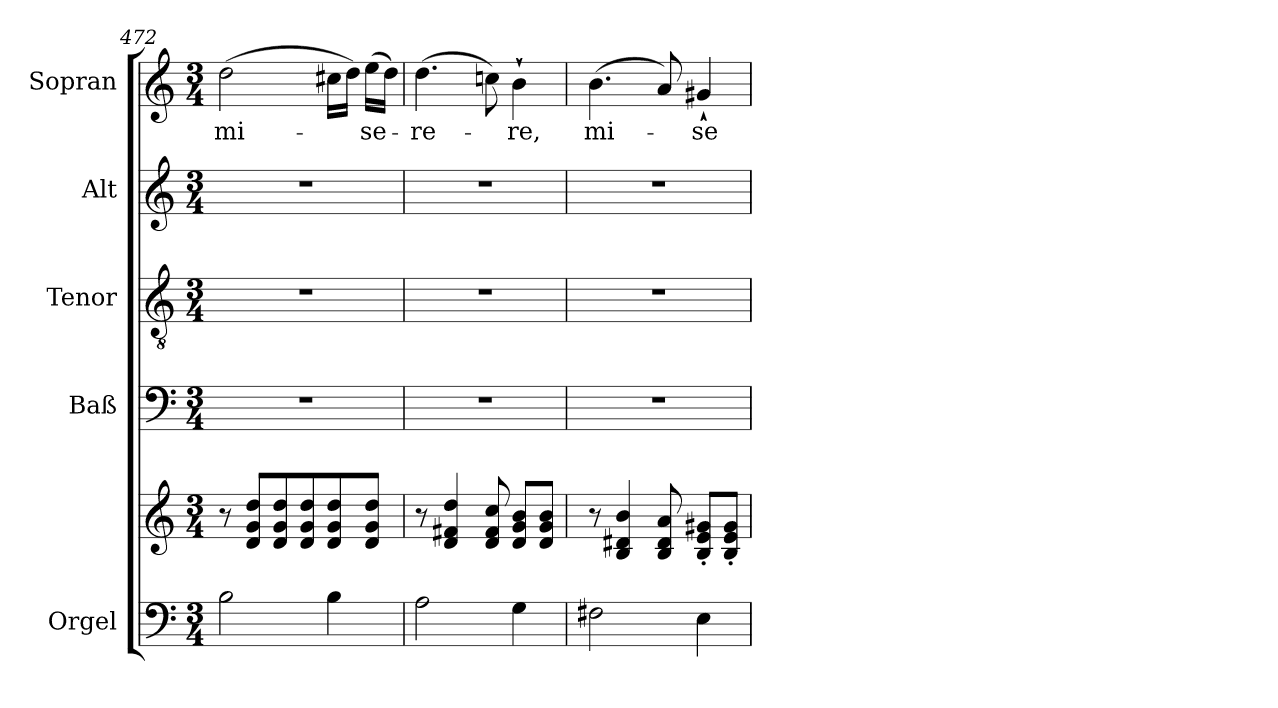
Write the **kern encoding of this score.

**kern	**kern	**kern	**kern	**kern	**kern	**text
*part5	*part5	*part4	*part3	*part2	*part1	*part1
*staff6	*staff5	*staff4	*staff3	*staff2	*staff1	*staff1
*I"Orgel	*	*I"Baß	*I"Tenor	*I"Alt	*I"Sopran	*
*clefF4	*clefG2	*clefF4	*clefGv2	*clefG2	*clefG2	*
*k[]	*k[]	*k[]	*k[]	*k[]	*k[]	*
*C:	*C:	*C:	*C:	*C:	*C:	*
*M3/4	*M3/4	*M3/4	*M3/4	*M3/4	*M3/4	*
=472	=472	=472	=472	=472	=472	=472
!	!	!	!	!	!	!LO:LY:b
2B\	8r	2.r	2.r	2.r	(>2dd\	mi-
.	8d/ 8g/ 8dd/L	.	.	.	.	.
.	8d/ 8g/ 8dd/	.	.	.	.	.
.	8d/ 8g/ 8dd/	.	.	.	.	.
4B\	8d/ 8g/ 8dd/	.	.	.	16cc#X\LL	.
.	.	.	.	.	16dd\JJ)	.
!	!	!	!	!	!	!LO:LY:b
.	8d/ 8g/ 8dd/J	.	.	.	(>16ee\LL	-se-
.	.	.	.	.	16dd\JJ)	.
=473	=473	=473	=473	=473	=473	=473
!	!	!	!	!	!	!LO:LY:b
2A\	8r	2.r	2.r	2.r	(>4.dd\	-re-
.	4d/ 4f#X/ 4dd/	.	.	.	.	.
.	8d/ 8f#/ 8cc/	.	.	.	8ccn\)	.
!	!	!	!	!	!	!LO:LY:b
4G\	8d/ 8g/ 8b/L	.	.	.	4b`>\	-re,
.	8d/ 8g/ 8b/J	.	.	.	.	.
!!LO:PB:g=z
=474	=474	=474	=474	=474	=474	=474
!	!	!	!	!	!	!LO:LY:b
2F#X\	8r	2.r	2.r	2.r	(>4.b\	mi-
.	4B/ 4d#X/ 4b/	.	.	.	.	.
.	8B/ 8d#/ 8a/	.	.	.	8a/)	.
!	!	!	!	!	!	!LO:LY:b
4E\	8B/'< 8e/'< 8g#X/'<L	.	.	.	4g#X`>/	-se-
.	8B/'< 8e/'< 8g#/'<J	.	.	.	.	.
=	=	=	=	=	=	=
*-	*-	*-	*-	*-	*-	*-
